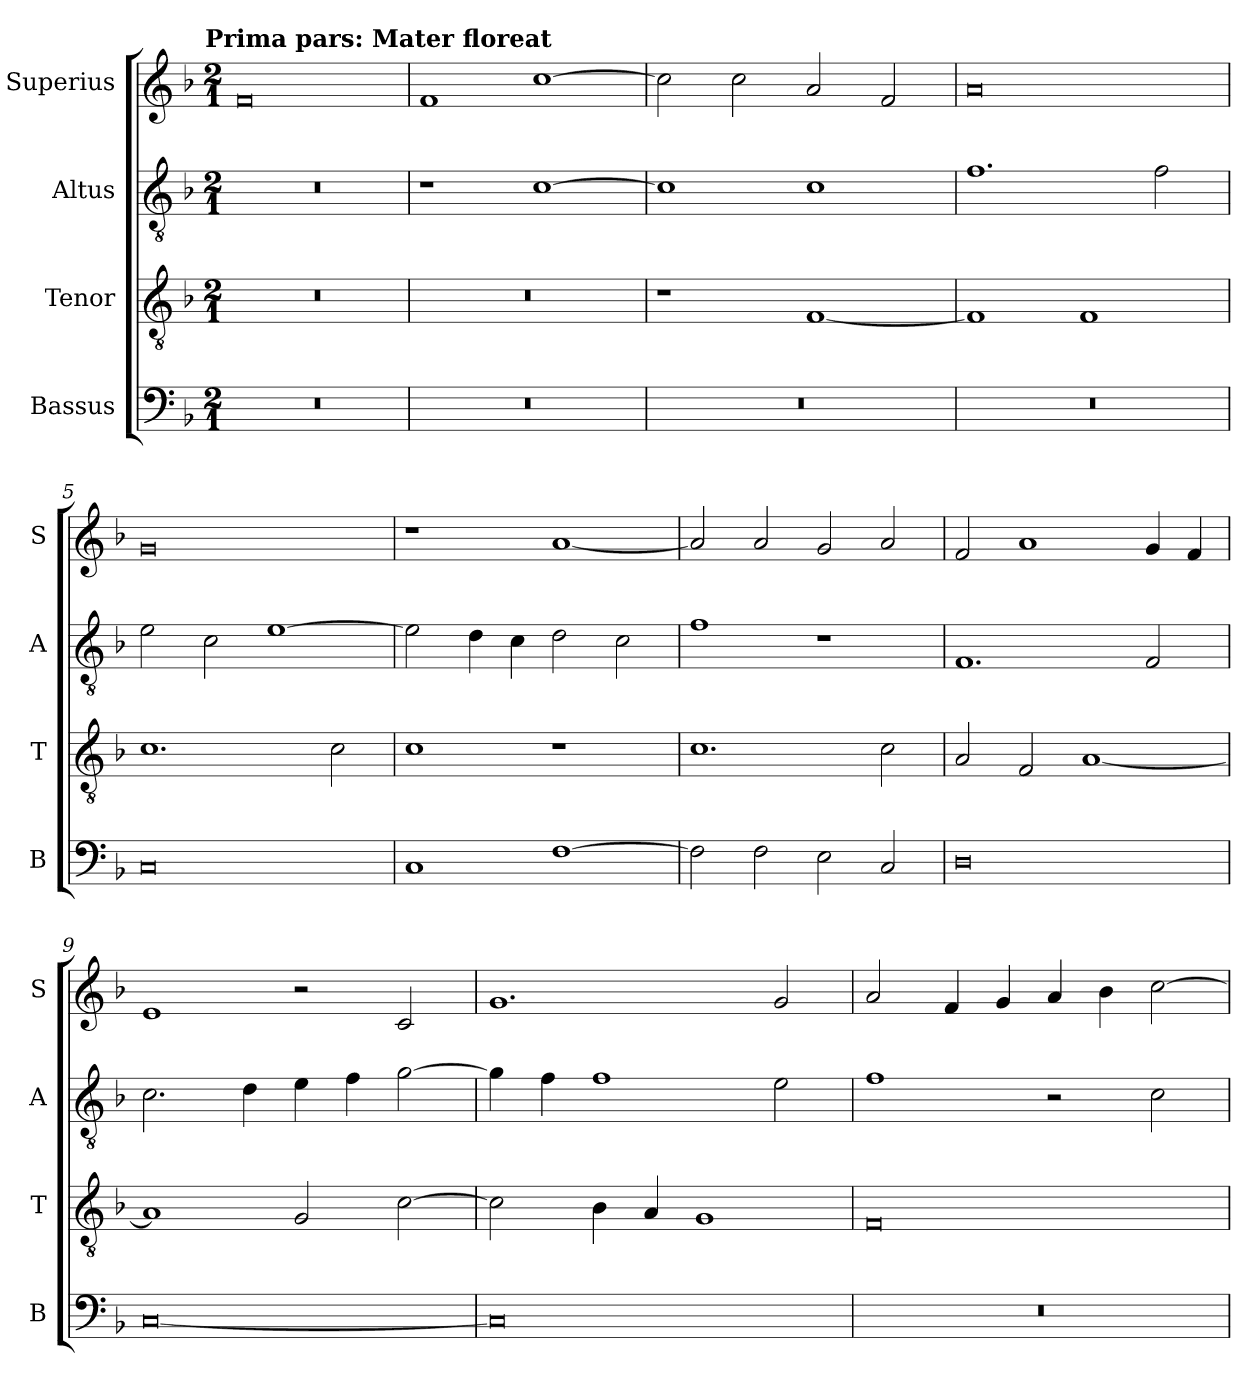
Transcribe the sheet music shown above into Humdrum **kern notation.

**kern	**kern	**kern	**kern
*part4	*part3	*part2	*part1
*staff4	*staff3	*staff2	*staff1
*I"Bassus	*I"Tenor	*I"Altus	*I"Superius
*I'B	*I'T	*I'A	*I'S
*clefF4	*clefGv2	*clefGv2	*clefG2
*k[b-]	*k[b-]	*k[b-]	*k[b-]
*F:	*F:	*F:	*F:
!!LO:TX:omd:t=Prima pars&colon; Mater floreat
*M2/1	*M2/1	*M2/1	*M2/1
=1	=1	=1	=1
0r	0r	0r	0f
=2	=2	=2	=2
0r	0r	1r	1f
.	.	[1c	[1cc
=3	=3	=3	=3
0r	1r	1c]	2cc]
.	.	.	2cc
.	[1F	1c	2a
.	.	.	2f
=4	=4	=4	=4
0r	1F]	1.f	0a
.	1F	.	.
.	.	2f	.
=5	=5	=5	=5
0C	1.c	2e	0g
.	.	2c	.
.	.	[1e	.
.	2c	.	.
=6	=6	=6	=6
1C	1c	2e]	1r
.	.	4d	.
.	.	4c	.
[1F	1r	2d	[1a
.	.	2c	.
=7	=7	=7	=7
2F]	1.c	1f	2a]
2F	.	.	2a
2E	.	1r	2g
2C	2c	.	2a
=8	=8	=8	=8
0D	2A	1.F	2f
.	2F	.	1a
.	[1A	.	.
.	.	2F	4g
.	.	.	4f
=9	=9	=9	=9
[0C	1A]	2.c	1e
.	.	4d	.
.	2G	4e	2r
.	.	4f	.
.	[2c	[2g	2c
=10	=10	=10	=10
0C]	2c]	4g]	1.g
.	.	4f	.
.	4B-	1f	.
.	4A	.	.
.	1G	.	.
.	.	2e	2g
=11	=11	=11	=11
0r	0F	1f	2a
.	.	.	4f
.	.	.	4g
.	.	2r	4a
.	.	.	4b-
.	.	2c	[2cc
=	=	=	=
*-	*-	*-	*-
